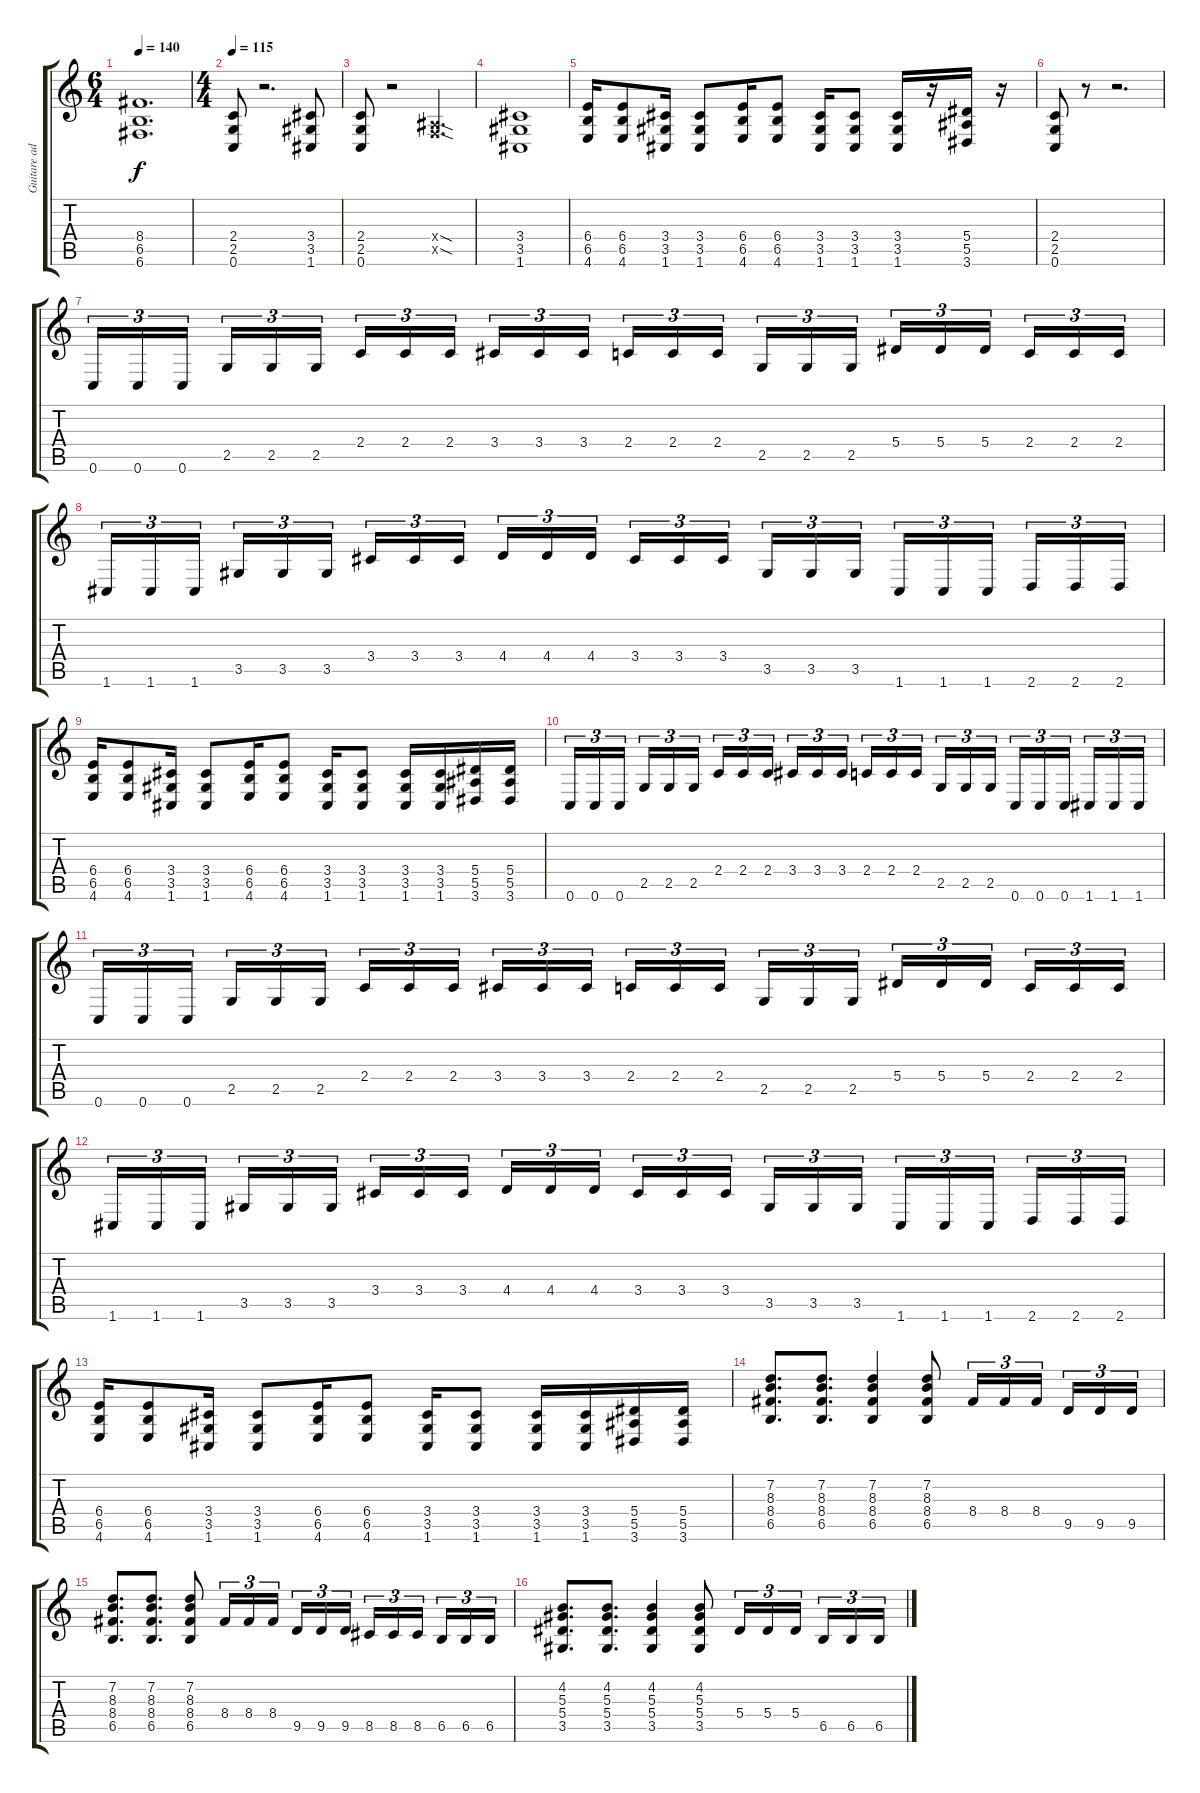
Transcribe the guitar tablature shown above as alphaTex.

\track ("Guitare additionnelle" "Guitare ad") {instrument distortionguitar}
\staff {score tabs}
\tuning (C4 G3 Eb3 Bb2 F2 C2) {hide}
\ts (6 4)
\tempo 140
\clef g2
\ks c
(8.4{t} 6.5{t} 6.6{t}).1{d dy f} |
\ts (4 4)
\tempo 115
(2.4 2.5 0.6).8 r.2{d} (3.4 3.5 1.6).8 |
(2.4 2.5 0.6).8 r.2 (0.4{sod x} 0.5{sod x}).4{d} |
(3.4 3.5 1.6).1 |
(6.4 6.5 4.6).16 (6.4 6.5 4.6).8 (3.4 3.5 1.6).16 (3.4 3.5 1.6).8 (6.4 6.5 4.6).16 (6.4 6.5 4.6).8 (3.4 3.5 1.6).16 (3.4 3.5 1.6).8 (3.4 3.5 1.6).16 r.16 (5.4 5.5 3.6).16 r.16 |
(2.4 2.5 0.6).8 r.8 r.2{d} |
0.6.16{tu (3 2)} 0.6.16{tu (3 2)} 0.6.16{tu (3 2) beam splitsecondary} 2.5.16{tu (3 2)} 2.5.16{tu (3 2)} 2.5.16{tu (3 2)} 2.4.16{tu (3 2)} 2.4.16{tu (3 2)} 2.4.16{tu (3 2) beam splitsecondary} 3.4.16{tu (3 2)} 3.4.16{tu (3 2)} 3.4.16{tu (3 2)} 2.4.16{tu (3 2)} 2.4.16{tu (3 2)} 2.4.16{tu (3 2) beam splitsecondary} 2.5.16{tu (3 2)} 2.5.16{tu (3 2)} 2.5.16{tu (3 2)} 5.4.16{tu (3 2)} 5.4.16{tu (3 2)} 5.4.16{tu (3 2) beam splitsecondary} 2.4.16{tu (3 2)} 2.4.16{tu (3 2)} 2.4.16{tu (3 2)} |
1.6.16{tu (3 2)} 1.6.16{tu (3 2)} 1.6.16{tu (3 2) beam splitsecondary} 3.5.16{tu (3 2)} 3.5.16{tu (3 2)} 3.5.16{tu (3 2)} 3.4.16{tu (3 2)} 3.4.16{tu (3 2)} 3.4.16{tu (3 2) beam splitsecondary} 4.4.16{tu (3 2)} 4.4.16{tu (3 2)} 4.4.16{tu (3 2)} 3.4.16{tu (3 2)} 3.4.16{tu (3 2)} 3.4.16{tu (3 2) beam splitsecondary} 3.5.16{tu (3 2)} 3.5.16{tu (3 2)} 3.5.16{tu (3 2)} 1.6.16{tu (3 2)} 1.6.16{tu (3 2)} 1.6.16{tu (3 2) beam splitsecondary} 2.6.16{tu (3 2)} 2.6.16{tu (3 2)} 2.6.16{tu (3 2)} |
(6.4 6.5 4.6).16 (6.4 6.5 4.6).8 (3.4 3.5 1.6).16 (3.4 3.5 1.6).8 (6.4 6.5 4.6).16 (6.4 6.5 4.6).8 (3.4 3.5 1.6).16 (3.4 3.5 1.6).8 (3.4 3.5 1.6).16 (3.4 3.5 1.6).16 (5.4 5.5 3.6).16 (5.4 5.5 3.6).16 |
0.6.16{tu (3 2)} 0.6.16{tu (3 2)} 0.6.16{tu (3 2) beam splitsecondary} 2.5.16{tu (3 2)} 2.5.16{tu (3 2)} 2.5.16{tu (3 2)} 2.4.16{tu (3 2)} 2.4.16{tu (3 2)} 2.4.16{tu (3 2) beam splitsecondary} 3.4.16{tu (3 2)} 3.4.16{tu (3 2)} 3.4.16{tu (3 2)} 2.4.16{tu (3 2)} 2.4.16{tu (3 2)} 2.4.16{tu (3 2) beam splitsecondary} 2.5.16{tu (3 2)} 2.5.16{tu (3 2)} 2.5.16{tu (3 2)} 0.6.16{tu (3 2)} 0.6.16{tu (3 2)} 0.6.16{tu (3 2) beam splitsecondary} 1.6.16{tu (3 2)} 1.6.16{tu (3 2)} 1.6.16{tu (3 2)} |
0.6.16{tu (3 2)} 0.6.16{tu (3 2)} 0.6.16{tu (3 2) beam splitsecondary} 2.5.16{tu (3 2)} 2.5.16{tu (3 2)} 2.5.16{tu (3 2)} 2.4.16{tu (3 2)} 2.4.16{tu (3 2)} 2.4.16{tu (3 2) beam splitsecondary} 3.4.16{tu (3 2)} 3.4.16{tu (3 2)} 3.4.16{tu (3 2)} 2.4.16{tu (3 2)} 2.4.16{tu (3 2)} 2.4.16{tu (3 2) beam splitsecondary} 2.5.16{tu (3 2)} 2.5.16{tu (3 2)} 2.5.16{tu (3 2)} 5.4.16{tu (3 2)} 5.4.16{tu (3 2)} 5.4.16{tu (3 2) beam splitsecondary} 2.4.16{tu (3 2)} 2.4.16{tu (3 2)} 2.4.16{tu (3 2)} |
1.6.16{tu (3 2)} 1.6.16{tu (3 2)} 1.6.16{tu (3 2) beam splitsecondary} 3.5.16{tu (3 2)} 3.5.16{tu (3 2)} 3.5.16{tu (3 2)} 3.4.16{tu (3 2)} 3.4.16{tu (3 2)} 3.4.16{tu (3 2) beam splitsecondary} 4.4.16{tu (3 2)} 4.4.16{tu (3 2)} 4.4.16{tu (3 2)} 3.4.16{tu (3 2)} 3.4.16{tu (3 2)} 3.4.16{tu (3 2) beam splitsecondary} 3.5.16{tu (3 2)} 3.5.16{tu (3 2)} 3.5.16{tu (3 2)} 1.6.16{tu (3 2)} 1.6.16{tu (3 2)} 1.6.16{tu (3 2) beam splitsecondary} 2.6.16{tu (3 2)} 2.6.16{tu (3 2)} 2.6.16{tu (3 2)} |
(6.4 6.5 4.6).16 (6.4 6.5 4.6).8 (3.4 3.5 1.6).16 (3.4 3.5 1.6).8 (6.4 6.5 4.6).16 (6.4 6.5 4.6).8 (3.4 3.5 1.6).16 (3.4 3.5 1.6).8 (3.4 3.5 1.6).16 (3.4 3.5 1.6).16 (5.4 5.5 3.6).16 (5.4 5.5 3.6).16 |
(7.2 8.3 8.4 6.5).8{d} (7.2 8.3 8.4 6.5).8{d} (7.2 8.3 8.4 6.5).4 (7.2 8.3 8.4 6.5).8 8.4.16{tu (3 2)} 8.4.16{tu (3 2)} 8.4.16{tu (3 2) beam splitsecondary} 9.5.16{tu (3 2)} 9.5.16{tu (3 2)} 9.5.16{tu (3 2)} |
(7.2 8.3 8.4 6.5).8{d} (7.2 8.3 8.4 6.5).8{d} (7.2 8.3 8.4 6.5).8 8.4.16{tu (3 2)} 8.4.16{tu (3 2)} 8.4.16{tu (3 2) beam splitsecondary} 9.5.16{tu (3 2)} 9.5.16{tu (3 2)} 9.5.16{tu (3 2)} 8.5.16{tu (3 2)} 8.5.16{tu (3 2)} 8.5.16{tu (3 2) beam splitsecondary} 6.5.16{tu (3 2)} 6.5.16{tu (3 2)} 6.5.16{tu (3 2)} |
(4.2 5.3 5.4 3.5).8{d} (4.2 5.3 5.4 3.5).8{d} (4.2 5.3 5.4 3.5).4 (4.2 5.3 5.4 3.5).8 5.4.16{tu (3 2)} 5.4.16{tu (3 2)} 5.4.16{tu (3 2) beam splitsecondary} 6.5.16{tu (3 2)} 6.5.16{tu (3 2)} 6.5.16{tu (3 2)}
